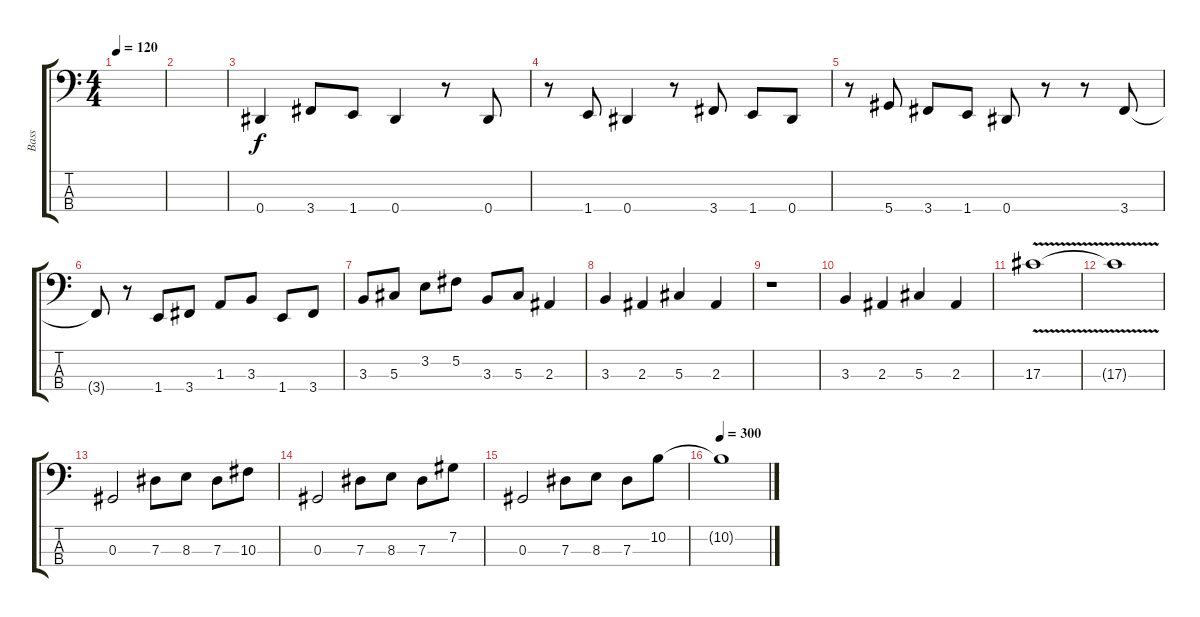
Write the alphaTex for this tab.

\track ("Bass" "Bass") {instrument electricbasspick}
\staff {score tabs}
\tuning (Gb2 Db2 Ab1 Eb1) {hide}
\ts (4 4)
\tempo 120
\clef f4
\ks c
|
|
0.4.4 3.4.8 1.4.8 0.4.4 r.8 0.4.8 |
r.8 1.4.8 0.4.4 r.8 3.4.8 1.4.8 0.4.8 |
r.8 5.4.8 3.4.8 1.4.8 0.4.8 r.8 r.8 3.4.8 |
3.4{t}.8 r.8 1.4.8 3.4.8 1.3.8 3.3.8 1.4.8 3.4.8 |
3.3.8 5.3.8 3.2.8 5.2.8 3.3.8 5.3.8 2.3.4 |
3.3.4 2.3.4 5.3.4 2.3.4 |
r.1 |
3.3.4 2.3.4 5.3.4 2.3.4 |
17.3{v}.1 |
17.3{t}.1 |
0.3.2 7.3.8 8.3.8 7.3.8 10.3.8 |
0.3.2 7.3.8 8.3.8 7.3.8 7.2.8 |
0.3.2 7.3.8 8.3.8 7.3.8 10.2.8 |
\tempo 300
10.2{t}.1
